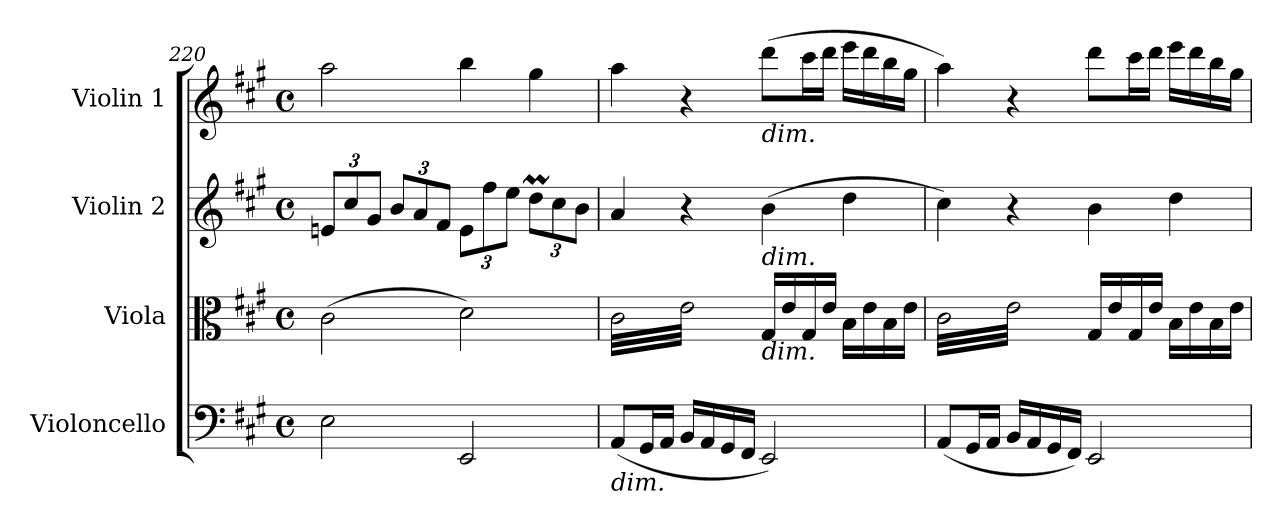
**kern	**kern	**kern	**kern
*part4	*part3	*part2	*part1
*staff4	*staff3	*staff2	*staff1
*I"Violoncello	*I"Viola	*I"Violin 2	*I"Violin 1
*I'Vc	*I'Vla	*I'Vln	*I'Vln
!!LO:LB:g=z
*clefF4	*clefC3	*clefG2	*clefG2
*k[f#c#g#]	*k[f#c#g#]	*k[f#c#g#]	*k[f#c#g#]
*M4/4	*M4/4	*M4/4	*M4/4
*met(c)	*met(c)	*met(c)	*met(c)
*	*	*Xbrackettup	*
=220	=220	=220	=220
2E\	(2c#\	12en/L	2aa\
.	.	12cc#/	.
.	.	12g#/J	.
.	.	12b/L	.
.	.	12a/	.
.	.	12f#/J	.
2EE/	2d\)	12e\L	4bb\
.	.	12ff#\	.
.	.	12ee\J	.
.	.	12ddM\L	4gg#\
.	.	12cc#\	.
.	.	12b\J	.
=221	=221	=221	=221
!LO:TX:b:i:t=dim.	!	!	!
*	*tremolo	*	*
(8AA/L	32c#\LLL	4a/	4aa\
.	32e\	.	.
.	32c#\	.	.
.	32e\	.	.
16GG#/L	32c#\	.	.
.	32e\	.	.
16AA/JJ	32c#\	.	.
.	32e\	.	.
16BB/LL	32c#\	4r	4r
.	32e\	.	.
16AA/	32c#\	.	.
.	32e\	.	.
16GG#/	32c#\	.	.
.	32e\	.	.
16FF#/JJ	32c#\	.	.
.	32e\JJJ	.	.
*	*Xtremolo	*	*
!	!	!	!LO:TX:b:i:t=dim.
!	!	!LO:TX:b:i:t=dim.	!
!	!LO:TX:b:i:t=dim.	!	!
2EE/)	16G#/LL	(4b\	(8ddd\L
.	.	.	.
.	16e/	.	.
.	.	.	.
.	16G#/	.	16ccc#\L
.	.	.	.
.	16e/JJ	.	16ddd\JJ
.	.	.	.
.	16B\LL	4dd\	16eee\LL
.	16e\	.	16ddd\
.	16B\	.	16bb\
.	16e\JJ	.	16gg#\JJ
!!LO:PB:g=z
=222	=222	=222	=222
*	*tremolo	*	*
(8AA/L	32c#\LLL	4cc#\)	4aa\)
.	32e\	.	.
.	32c#\	.	.
.	32e\	.	.
16GG#/L	32c#\	.	.
.	32e\	.	.
16AA/JJ	32c#\	.	.
.	32e\	.	.
16BB/LL	32c#\	4r	4r
.	32e\	.	.
16AA/	32c#\	.	.
.	32e\	.	.
16GG#/	32c#\	.	.
.	32e\	.	.
16FF#/JJ)	32c#\	.	.
.	32e\JJJ	.	.
*	*Xtremolo	*	*
2EE/	16G#/LL	4b\	8ddd\L
.	.	.	.
.	16e/	.	.
.	.	.	.
.	16G#/	.	16ccc#\L
.	.	.	.
.	16e/JJ	.	16ddd\JJ
.	.	.	.
.	16B\LL	4dd\	16eee\LL
.	16e\	.	16ddd\
.	16B\	.	16bb\
.	16e\JJ	.	16gg#\JJ
=	=	=	=
*-	*-	*-	*-
